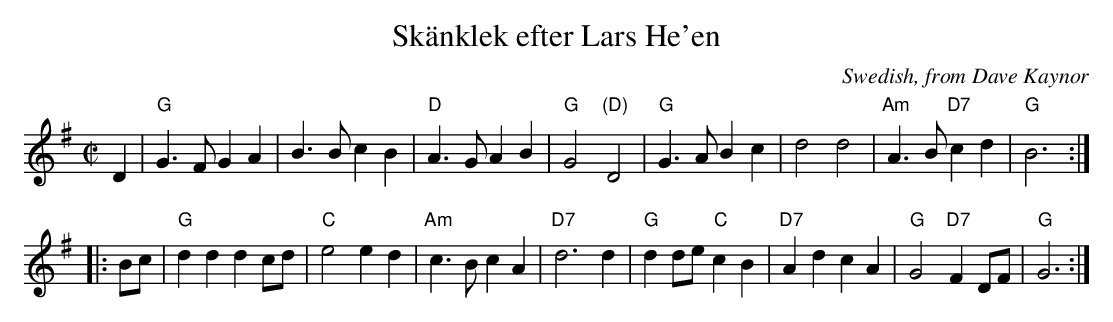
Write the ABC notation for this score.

X:1
T: Sk\"anklek efter Lars He'en
O: Swedish, from Dave Kaynor
M: C|
L: 1/8
K: G
D2 |\
"G"G3F G2A2 | B3B c2B2 | "D"A3G A2B2 | "G"G4 "(D)"D4 |\
"G"G3A B2c2 | d4 d4 | "Am"A3B "D7"c2d2 | "G"B6 :|
|: Bc |\
"G"d2d2 d2cd | "C"e4 e2d2 | "Am"c3B c2A2 | "D7"d6 d2 |\
"G"d2de "C"c2B2 | "D7"A2d2 c2A2 | "G"G4 "D7"F2DF | "G"G6 :|
